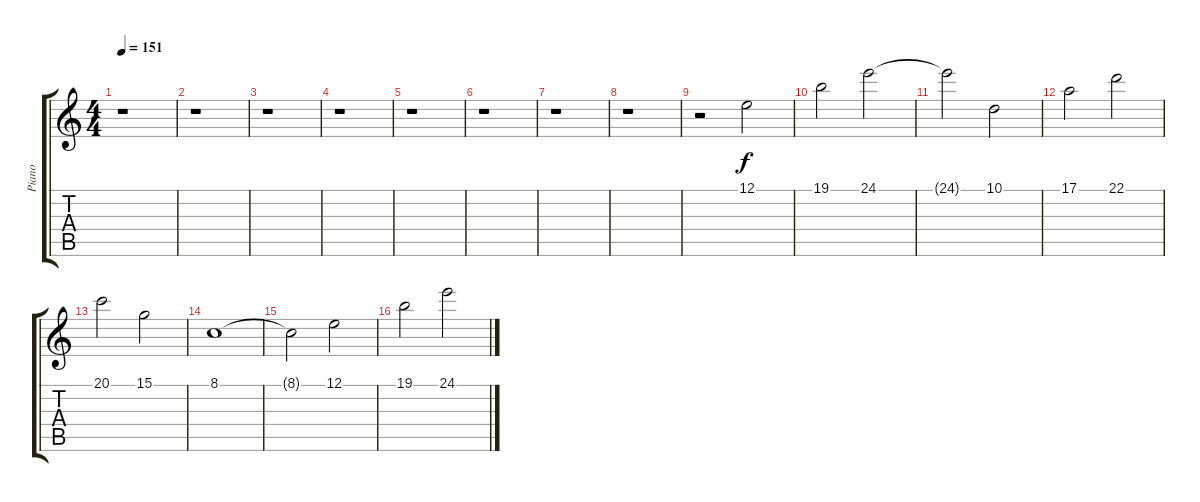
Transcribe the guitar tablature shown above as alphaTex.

\track ("Piano" "Piano") {instrument acousticgrandpiano}
\staff {score tabs}
\tuning (E4 B3 G3 D3 A2 E2) {hide}
\ts (4 4)
\tempo 151
\clef g2
\ks c
r.1{dy f} |
r.1 |
r.1 |
r.1 |
r.1 |
r.1 |
r.1 |
r.1 |
r.2 12.1.2 |
19.1.2 24.1.2 |
24.1{t}.2 10.1.2 |
17.1.2 22.1.2 |
20.1.2 15.1.2 |
8.1.1 |
8.1{t}.2 12.1.2 |
19.1.2 24.1.2
